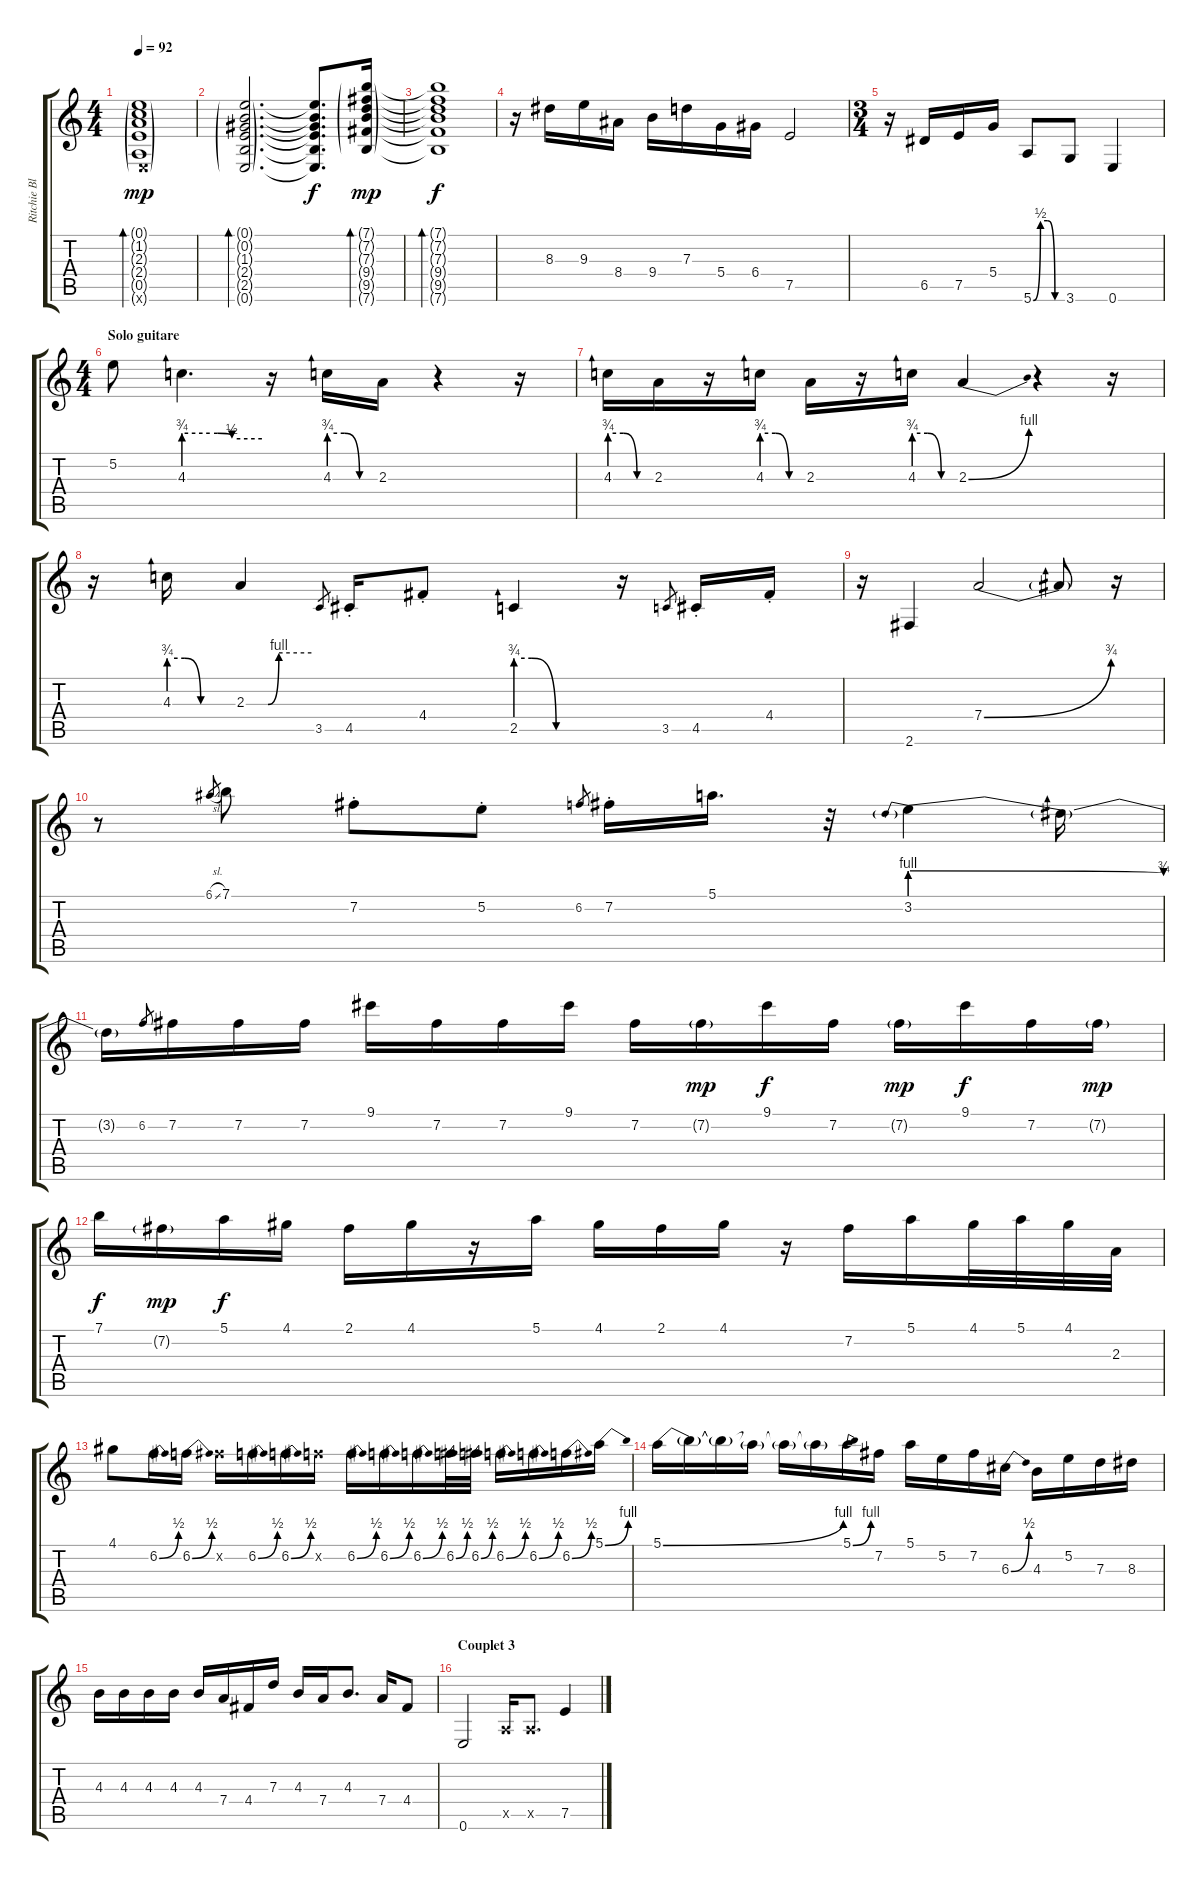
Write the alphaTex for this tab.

\track ("Ritchie Blackmore" "Ritchie Bl") {instrument overdrivenguitar}
\staff {score tabs}
\tuning (E4 B3 G3 D3 A2 E2) {hide}
\ts (4 4)
\tempo 92
\clef g2
\ks c
(0.1{g} 1.2{g} 2.3{g} 2.4{g} 0.5{g} 0.6{g x}).1{bd 120 dy mp} |
(0.1{g} 0.2{g} 1.3{g} 2.4{g} 2.5{g} 0.6{g}).2{d bd 120} (0.1{t} 0.2{t} 1.3{t} 2.4{t} 2.5{t} 0.6{t}).8{d dy f} (7.1{g} 7.2{g} 7.3{g} 9.4{g} 9.5{g} 7.6{g}).16{bd 120 dy mp} |
(7.1{t} 7.2{t} 7.3{t} 9.4{t} 9.5{t} 7.6{t}).1{bd 120 dy f} |
r.16 8.3.16 9.3.16 8.4.16 9.4.16 7.3.16 5.4.16 6.4.16 7.5.2 |
\ts (3 4)
r.16 6.5.16 7.5.16 5.4.16 5.6{be (custom 0 0 15 2 30 2 45 0 60 0)}.8 3.6.8 0.6.4 |
\ts (4 4)
\section ("" "Solo guitare")
5.2.8 4.3{be (custom 0 3 20 3 26 3 37 2 60 2)}.4{d} r.16 4.3{be (custom 0 3 20 3 40 0 60 0)}.16 2.3.16 r.4 r.16 |
4.3{be (custom 0 3 20 3 40 0 60 0)}.16 2.3.16 r.16 4.3{be (custom 0 3 20 3 40 0 60 0)}.16 2.3.16 r.16 4.3{be (custom 0 3 20 3 40 0 60 0)}.16 2.3{be (bend 0 0 60 4)}.4 r.4 r.16 |
r.16 4.3{be (custom 0 3 15 3 30 0 60 0)}.16 2.3{be (custom 0 0 20 0 30 4 60 4)}.4 3.5.8{gr} 4.5{st}.16 4.4{st}.8 2.5{be (custom 0 3 10 3 25 0 40 0 60 0)}.4 r.16 3.5.8{gr} 4.5{st}.16 4.4{st}.16 |
r.16 2.6.4 7.4{be (bend 0 0 60 3)}.2 7.4{t}.8 r.16 |
r.8 6.1{sl}.8{gr} 7.1.8 7.2{st}.8 5.2{st}.8 6.2.8{gr} 7.2{st}.16 5.1.16{d} r.32 3.2{be (prebendrelease 0 4 60 3)}.4 3.2{t}.16 |
3.2{t}.16 6.2.8{gr} 7.2.16 7.2.16 7.2.16 9.1.16 7.2.16 7.2.16 9.1.16 7.2.16 7.2{g}.16{dy mp} 9.1.16{dy f} 7.2.16 7.2{g}.16{dy mp} 9.1.16{dy f} 7.2.16 7.2{g}.16{dy mp} |
7.1.16{dy f} 7.2{g}.16{dy mp} 5.1.16{dy f} 4.1.16 2.1.16 4.1.16 r.16 5.1.16 4.1.16 2.1.16 4.1.16 r.16 7.2.16 5.1.16 4.1.32 5.1.32 4.1.32 2.3.32 |
4.1.8 6.2{be (bend 0 0 60 2)}.16 6.2{be (bend 0 0 60 2)}.16 7.2{x}.16 6.2{be (bend 0 0 60 2)}.16 6.2{be (bend 0 0 60 2)}.16 6.2{x}.16 6.2{be (bend 0 0 60 2)}.16 6.2{be (bend 0 0 60 2)}.16 6.2{be (bend 0 0 60 2)}.16 6.2{be (bend 0 0 60 2)}.32 6.2{be (bend 0 0 60 2)}.32 6.2{be (bend 0 0 60 2)}.16 6.2{be (bend 0 0 60 2)}.16 6.2{be (bend 0 0 60 2)}.16 5.1{be (bend 0 0 60 4)}.16 |
5.1{be (bend 0 0 60 4)}.16 5.1{t}.16 5.1{t}.16 5.1{t}.16 5.1{t}.16 5.1{t}.16 5.1{be (bend 0 0 60 4)}.16 7.2.16 5.1.16 5.2.16 7.2.16 6.3{be (bend 0 0 60 2)}.16 4.3.16 5.2.16 7.3.16 8.3.16 |
4.3.16 4.3.16 4.3.16 4.3.16 4.3.16 7.4.16 4.4.16 7.3.16 4.3.16 7.4.16 4.3.8{d} 7.4.16 4.4.8 |
\section ("" "Couplet 3")
0.6.2 0.5{x}.16 0.5{x}.8{d} 7.5.4
